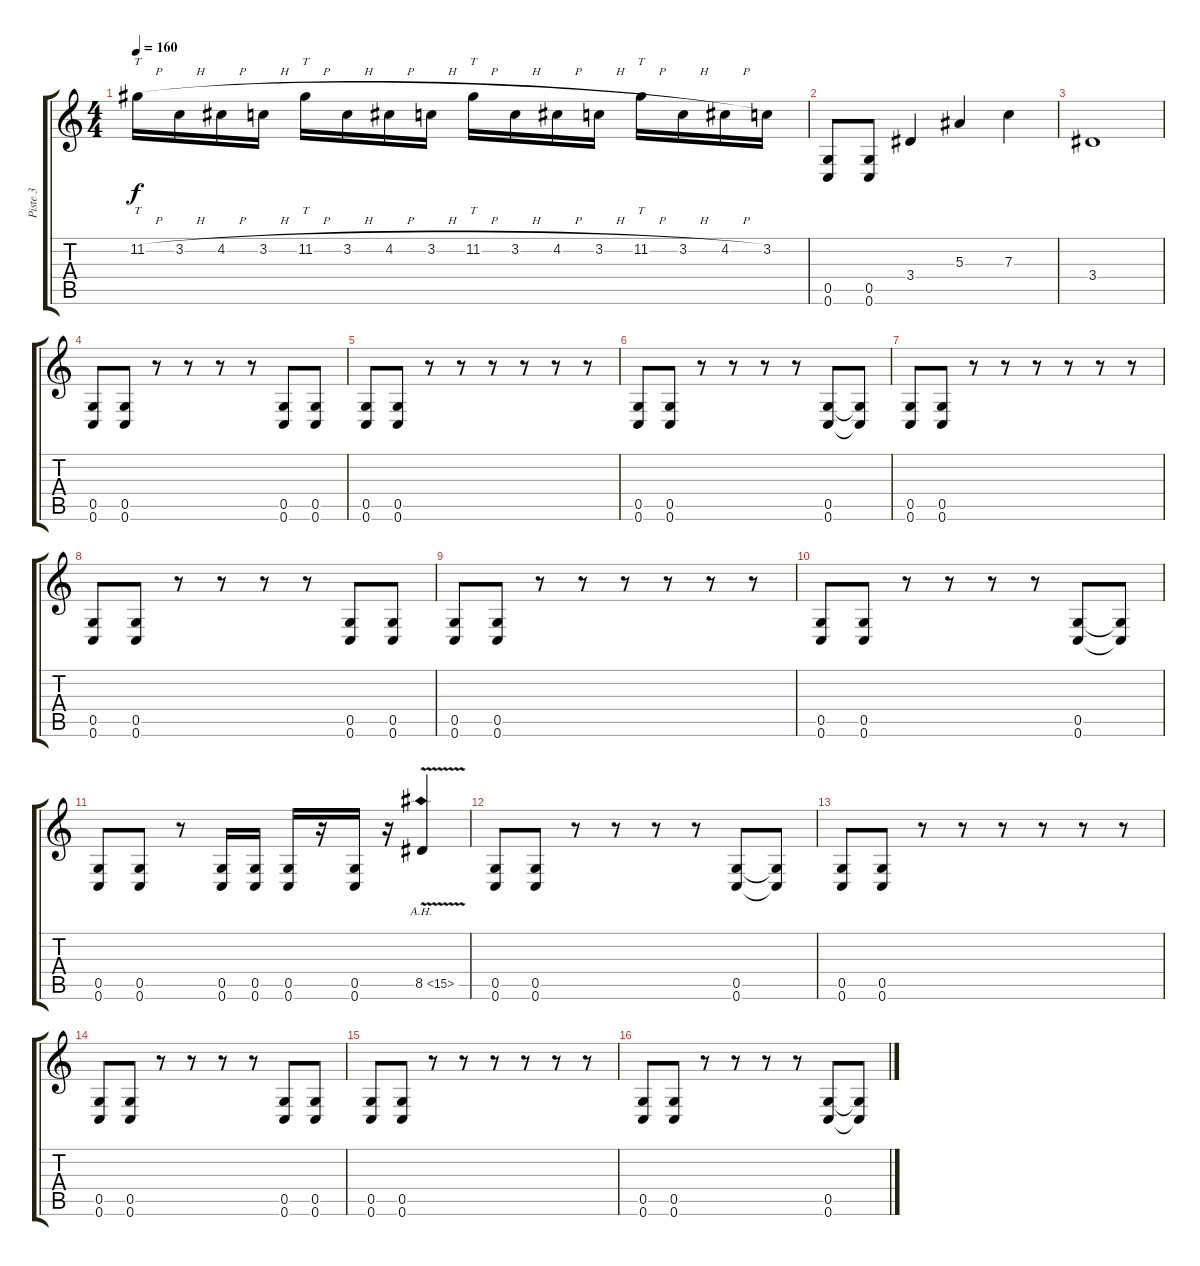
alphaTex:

\track ("Piste 3" "Piste 3") {instrument overdrivenguitar}
\staff {score tabs}
\tuning (D4 A3 F3 C3 G2 C2) {hide}
\ts (4 4)
\tempo 160
\clef g2
\ks c
11.2{h}.16{tt dy f} 3.2{h}.16 4.2{h}.16 3.2{h}.16 11.2{h}.16{tt} 3.2{h}.16 4.2{h}.16 3.2{h}.16 11.2{h}.16{tt} 3.2{h}.16 4.2{h}.16 3.2{h}.16 11.2{h}.16{tt} 3.2{h}.16 4.2{h}.16 3.2.16 |
(0.5 0.6).8 (0.5 0.6).8 3.4.4 5.3.4 7.3.4 |
3.4.1 |
(0.5 0.6).8 (0.5 0.6).8 r.8 r.8 r.8 r.8 (0.5 0.6).8 (0.5 0.6).8 |
(0.5 0.6).8 (0.5 0.6).8 r.8 r.8 r.8 r.8 r.8 r.8 |
(0.5 0.6).8 (0.5 0.6).8 r.8 r.8 r.8 r.8 (0.5 0.6).8 (0.5{t} 0.6{t}).8 |
(0.5 0.6).8 (0.5 0.6).8 r.8 r.8 r.8 r.8 r.8 r.8 |
(0.5 0.6).8 (0.5 0.6).8 r.8 r.8 r.8 r.8 (0.5 0.6).8 (0.5 0.6).8 |
(0.5 0.6).8 (0.5 0.6).8 r.8 r.8 r.8 r.8 r.8 r.8 |
(0.5 0.6).8 (0.5 0.6).8 r.8 r.8 r.8 r.8 (0.5 0.6).8 (0.5{t} 0.6{t}).8 |
(0.5 0.6).8 (0.5 0.6).8 r.8 (0.5 0.6).16 (0.5 0.6).16 (0.5 0.6).16 r.16 (0.5 0.6).16 r.16 8.5{ah 7 v}.4 |
(0.5 0.6).8 (0.5 0.6).8 r.8 r.8 r.8 r.8 (0.5 0.6).8 (0.5{t} 0.6{t}).8 |
(0.5 0.6).8 (0.5 0.6).8 r.8 r.8 r.8 r.8 r.8 r.8 |
(0.5 0.6).8 (0.5 0.6).8 r.8 r.8 r.8 r.8 (0.5 0.6).8 (0.5 0.6).8 |
(0.5 0.6).8 (0.5 0.6).8 r.8 r.8 r.8 r.8 r.8 r.8 |
(0.5 0.6).8 (0.5 0.6).8 r.8 r.8 r.8 r.8 (0.5 0.6).8 (0.5{t} 0.6{t}).8
